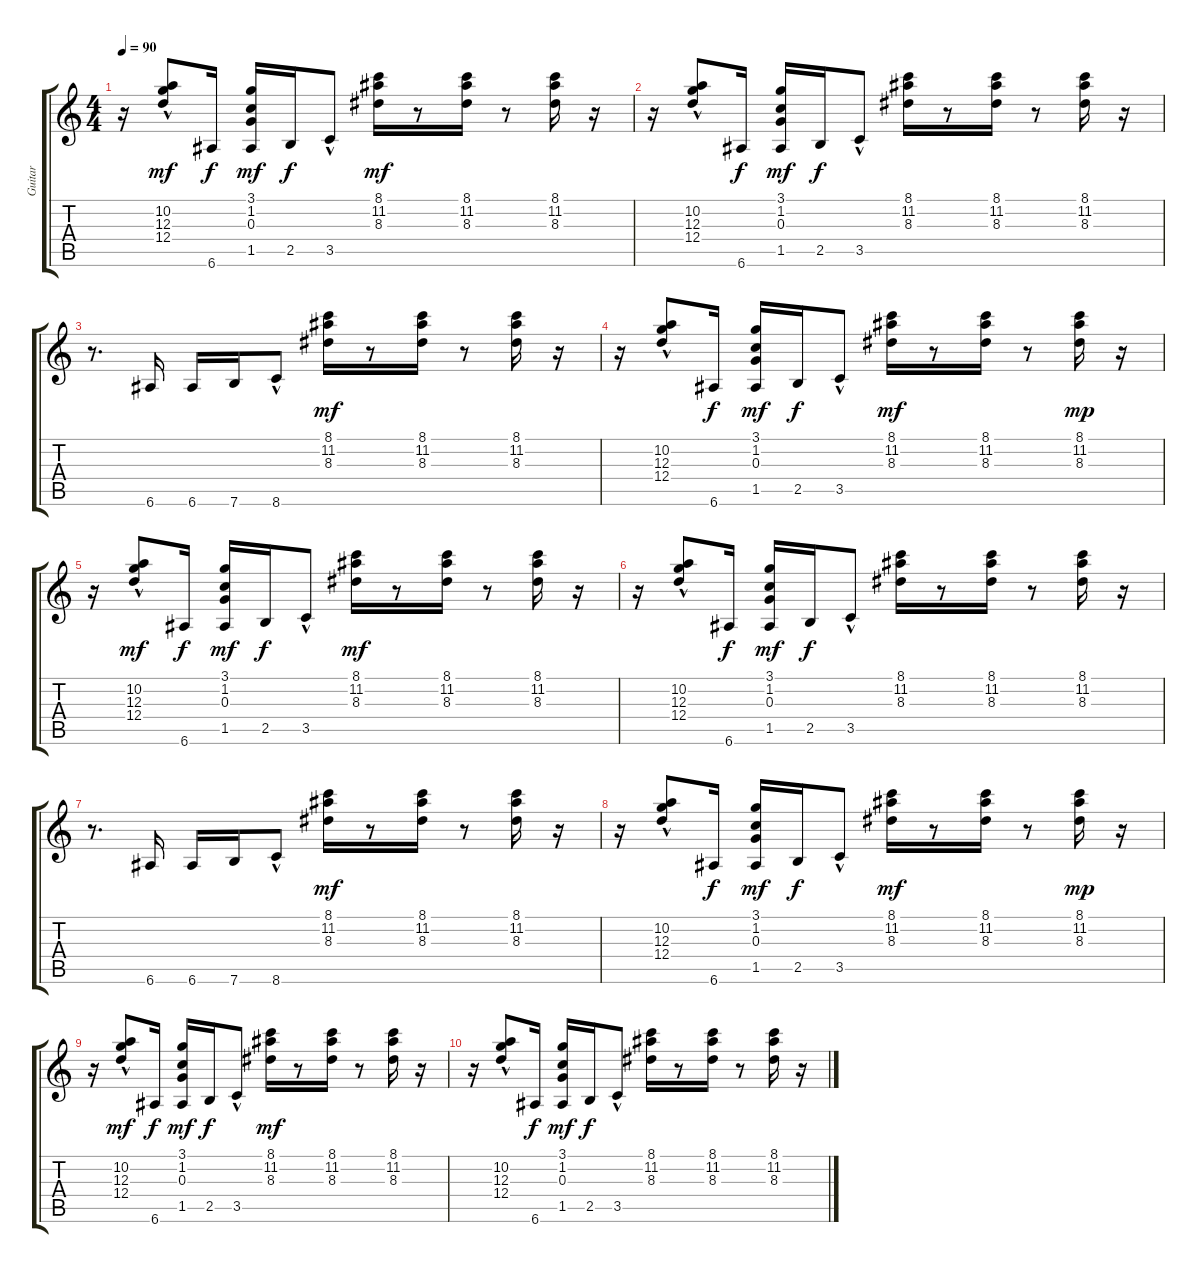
\track ("Guitar" "Guitar") {instrument electricguitarclean}
\staff {score tabs}
\tuning (E4 B3 G3 D3 A2 E2) {hide}
\ts (4 4)
\tempo 90
\clef g2
\ks c
r.16{dy mp} (10.2{hac} 12.3{hac} 12.4{hac}).8{dy mf} 6.6.16{dy f} (3.1 1.2 0.3 1.5).16{dy mf} 2.5.16{dy f} 3.5{hac}.8 (8.1 11.2 8.3).16{dy mf} r.8 (8.1 11.2 8.3).16 r.8 (8.1 11.2 8.3).16 r.16 |
r.16 (10.2{hac} 12.3{hac} 12.4{hac}).8 6.6.16{dy f} (3.1 1.2 0.3 1.5).16{dy mf} 2.5.16{dy f} 3.5{hac}.8 (8.1 11.2 8.3).16 r.8 (8.1 11.2 8.3).16 r.8 (8.1 11.2 8.3).16 r.16 |
r.8{d} 6.6.16{volume 16} 6.6.16 7.6.16 8.6{hac}.8 (8.1 11.2 8.3).16{dy mf} r.8 (8.1 11.2 8.3).16 r.8 (8.1 11.2 8.3).16 r.16 |
r.16 (10.2{hac} 12.3{hac} 12.4{hac}).8 6.6.16{dy f} (3.1 1.2 0.3 1.5).16{dy mf} 2.5.16{dy f} 3.5{hac}.8 (8.1 11.2 8.3).16{dy mf} r.8 (8.1 11.2 8.3).16 r.8 (8.1 11.2 8.3).16{dy mp} r.16 |
r.16 (10.2{hac} 12.3{hac} 12.4{hac}).8{dy mf} 6.6.16{dy f} (3.1 1.2 0.3 1.5).16{dy mf} 2.5.16{dy f} 3.5{hac}.8 (8.1 11.2 8.3).16{dy mf} r.8 (8.1 11.2 8.3).16 r.8 (8.1 11.2 8.3).16 r.16 |
r.16 (10.2{hac} 12.3{hac} 12.4{hac}).8 6.6.16{dy f} (3.1 1.2 0.3 1.5).16{dy mf} 2.5.16{dy f} 3.5{hac}.8 (8.1 11.2 8.3).16 r.8 (8.1 11.2 8.3).16 r.8 (8.1 11.2 8.3).16 r.16 |
r.8{d} 6.6.16{volume 15} 6.6.16{volume 15} 7.6.16{volume 15} 8.6{hac}.8{volume 15} (8.1 11.2 8.3).16{dy mf volume 14} r.8 (8.1 11.2 8.3).16{volume 14} r.8 (8.1 11.2 8.3).16{volume 13} r.16 |
r.16 (10.2{hac} 12.3{hac} 12.4{hac}).8{volume 12} 6.6.16{dy f volume 12} (3.1 1.2 0.3 1.5).16{dy mf volume 12} 2.5.16{dy f volume 11} 3.5{hac}.8{volume 11} (8.1 11.2 8.3).16{dy mf volume 11} r.8 (8.1 11.2 8.3).16{volume 10} r.8 (8.1 11.2 8.3).16{dy mp volume 9} r.16 |
r.16 (10.2{hac} 12.3{hac} 12.4{hac}).8{dy mf volume 8} 6.6.16{dy f volume 8} (3.1 1.2 0.3 1.5).16{dy mf volume 8} 2.5.16{dy f volume 8} 3.5{hac}.8{volume 7} (8.1 11.2 8.3).16{dy mf volume 7} r.8 (8.1 11.2 8.3).16{volume 6} r.8 (8.1 11.2 8.3).16{volume 6} r.16 |
r.16 (10.2{hac} 12.3{hac} 12.4{hac}).8{volume 5} 6.6.16{dy f volume 4} (3.1 1.2 0.3 1.5).16{dy mf volume 4} 2.5.16{dy f volume 4} 3.5{hac}.8{volume 4} (8.1 11.2 8.3).16{volume 3} r.8 (8.1 11.2 8.3).16{volume 2} r.8 (8.1 11.2 8.3).16{volume 2} r.16
